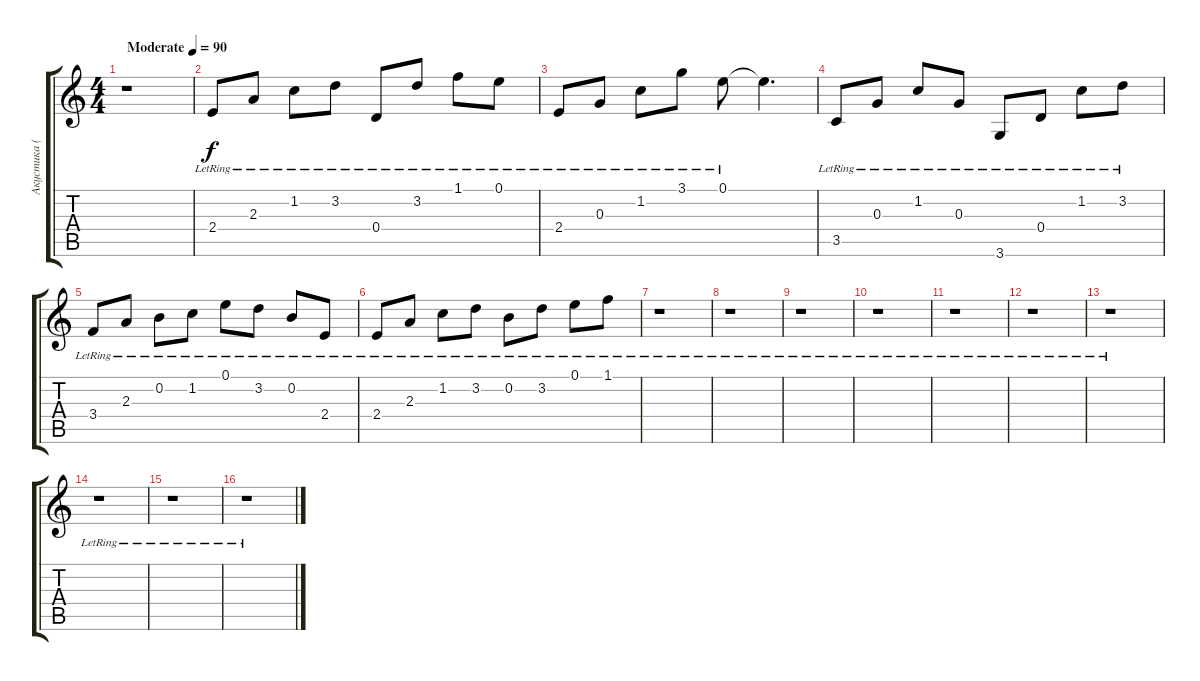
\track ("Акустика (ХЗ кто)" "Акустика (") {instrument electricguitarclean}
\staff {score tabs}
\tuning (E4 B3 G3 D3 A2 E2) {hide}
\ts (4 4)
\tempo (90 "Moderate")
\clef g2
\ks c
r.1{dy f instrument electricguitarclean} |
2.4{lr}.8 2.3{lr}.8 1.2{lr}.8 3.2{lr}.8 0.4{lr}.8 3.2{lr}.8 1.1{lr}.8 0.1{lr}.8 |
2.4{lr}.8 0.3{lr}.8 1.2{lr}.8 3.1{lr}.8 0.1{lr}.8 0.1{t}.4{d} |
3.5{lr}.8 0.3{lr}.8 1.2{lr}.8 0.3{lr}.8 3.6{lr}.8 0.4{lr}.8 1.2{lr}.8 3.2{lr}.8 |
3.4{lr}.8 2.3{lr}.8 0.2{lr}.8 1.2{lr}.8 0.1{lr}.8 3.2{lr}.8 0.2{lr}.8 2.4{lr}.8 |
2.4{lr}.8 2.3{lr}.8 1.2{lr}.8 3.2{lr}.8 0.2{lr}.8 3.2{lr}.8 0.1{lr}.8 1.1{lr}.8 |
r.1 |
r.1 |
r.1 |
r.1 |
r.1 |
r.1 |
r.1 |
r.1 |
r.1 |
r.1
